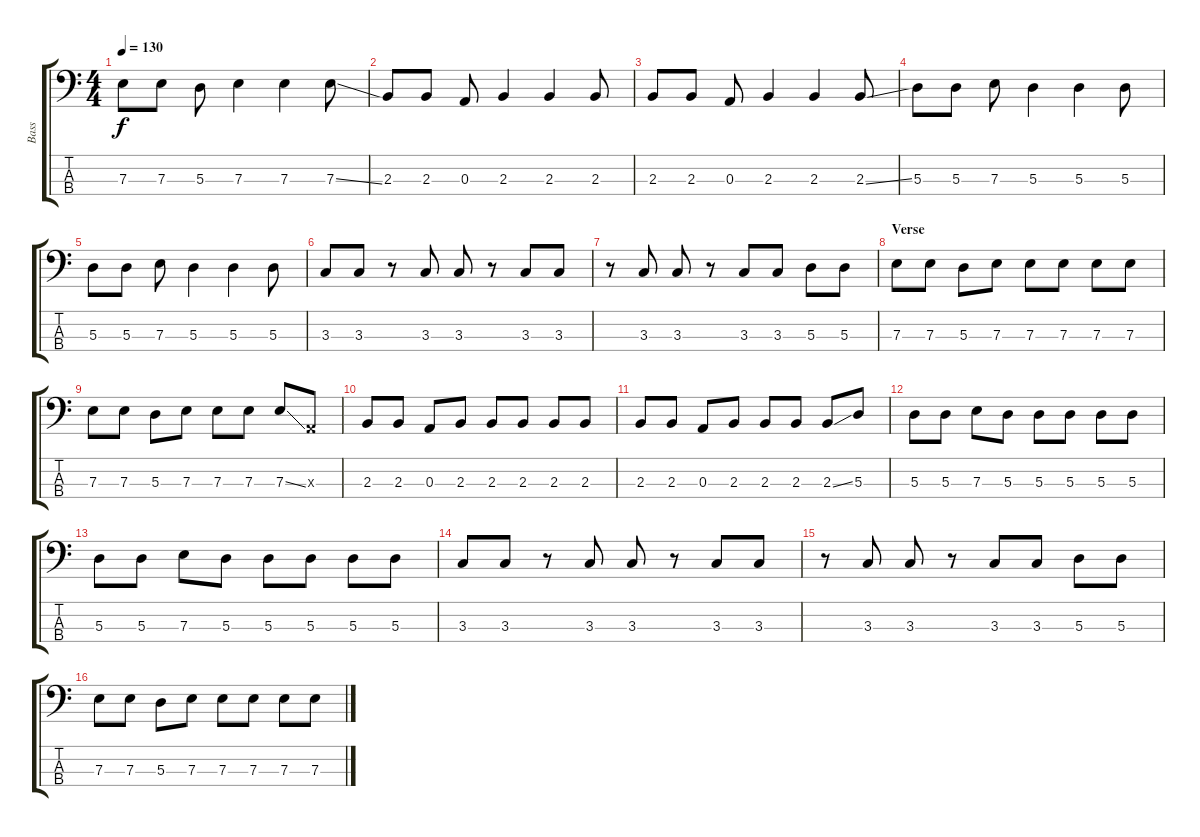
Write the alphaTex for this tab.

\track ("Bass" "Bass") {instrument electricbassfinger}
\staff {score tabs}
\tuning (G2 D2 A1 E1) {hide}
\ts (4 4)
\tempo 130
\clef f4
\ks c
7.3.8{dy f} 7.3.8 5.3.8 7.3.4 7.3.4 7.3{ss}.8 |
2.3.8 2.3.8 0.3.8 2.3.4 2.3.4 2.3.8 |
2.3.8 2.3.8 0.3.8 2.3.4 2.3.4 2.3{ss}.8 |
5.3.8 5.3.8 7.3.8 5.3.4 5.3.4 5.3.8 |
5.3.8 5.3.8 7.3.8 5.3.4 5.3.4 5.3.8 |
3.3.8 3.3.8 r.8 3.3.8 3.3.8 r.8 3.3.8 3.3.8 |
r.8 3.3.8 3.3.8 r.8 3.3.8 3.3.8 5.3.8 5.3.8 |
\section ("" "Verse")
7.3.8 7.3.8 5.3.8 7.3.8 7.3.8 7.3.8 7.3.8 7.3.8 |
7.3.8 7.3.8 5.3.8 7.3.8 7.3.8 7.3.8 7.3{ss}.8 0.3{x}.8 |
2.3.8 2.3.8 0.3.8 2.3.8 2.3.8 2.3.8 2.3.8 2.3.8 |
2.3.8 2.3.8 0.3.8 2.3.8 2.3.8 2.3.8 2.3{ss}.8 5.3.8 |
5.3.8 5.3.8 7.3.8 5.3.8 5.3.8 5.3.8 5.3.8 5.3.8 |
5.3.8 5.3.8 7.3.8 5.3.8 5.3.8 5.3.8 5.3.8 5.3.8 |
3.3.8 3.3.8 r.8 3.3.8 3.3.8 r.8 3.3.8 3.3.8 |
r.8 3.3.8 3.3.8 r.8 3.3.8 3.3.8 5.3.8 5.3.8 |
7.3.8 7.3.8 5.3.8 7.3.8 7.3.8 7.3.8 7.3.8 7.3.8
